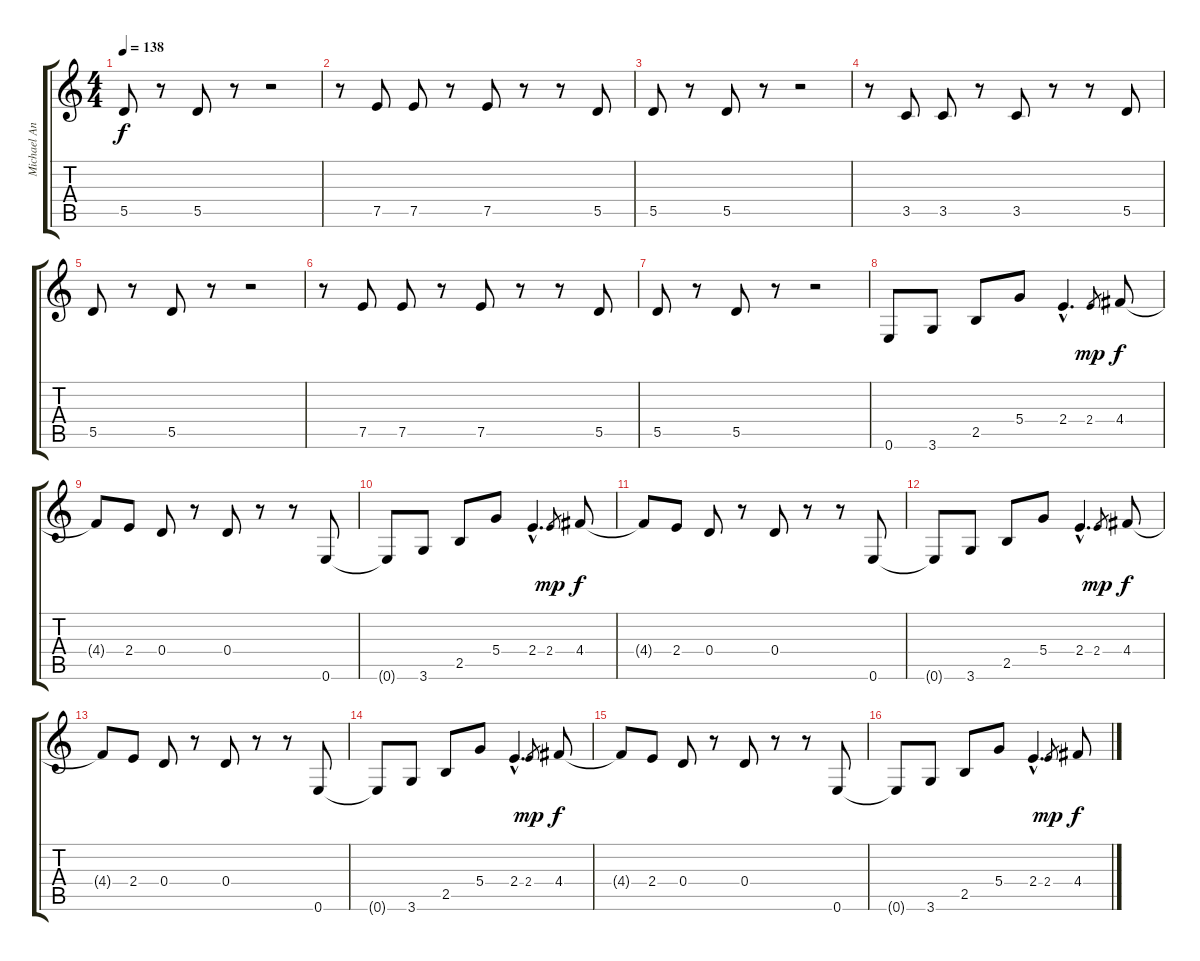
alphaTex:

\track ("Michael Anthony" "Michael An") {instrument electricbassfinger}
\staff {score tabs}
\tuning (E4 B3 G3 D3 A2 E2) {hide}
\ts (4 4)
\tempo 138
\clef g2
\ks c
5.5.8{dy f} r.8 5.5.8 r.8 r.2 |
r.8 7.5.8 7.5.8 r.8 7.5.8 r.8 r.8 5.5.8 |
5.5.8 r.8 5.5.8 r.8 r.2 |
r.8 3.5.8 3.5.8 r.8 3.5.8 r.8 r.8 5.5.8 |
5.5.8 r.8 5.5.8 r.8 r.2 |
r.8 7.5.8 7.5.8 r.8 7.5.8 r.8 r.8 5.5.8 |
5.5.8 r.8 5.5.8 r.8 r.2 |
0.6.8 3.6.8 2.5.8 5.4.8 2.4{hac}.4{d} 2.4.8{gr dy mp} 4.4.8{dy f} |
4.4{t}.8 2.4.8 0.4.8 r.8 0.4.8 r.8 r.8 0.6.8 |
0.6{t}.8 3.6.8 2.5.8 5.4.8 2.4{hac}.4{d} 2.4.8{gr dy mp} 4.4.8{dy f} |
4.4{t}.8 2.4.8 0.4.8 r.8 0.4.8 r.8 r.8 0.6.8 |
0.6{t}.8 3.6.8 2.5.8 5.4.8 2.4{hac}.4{d} 2.4.8{gr dy mp} 4.4.8{dy f} |
4.4{t}.8 2.4.8 0.4.8 r.8 0.4.8 r.8 r.8 0.6.8 |
0.6{t}.8 3.6.8 2.5.8 5.4.8 2.4{hac}.4{d} 2.4.8{gr dy mp} 4.4.8{dy f} |
4.4{t}.8 2.4.8 0.4.8 r.8 0.4.8 r.8 r.8 0.6.8 |
0.6{t}.8 3.6.8 2.5.8 5.4.8 2.4{hac}.4{d} 2.4.8{gr dy mp} 4.4.8{dy f}
